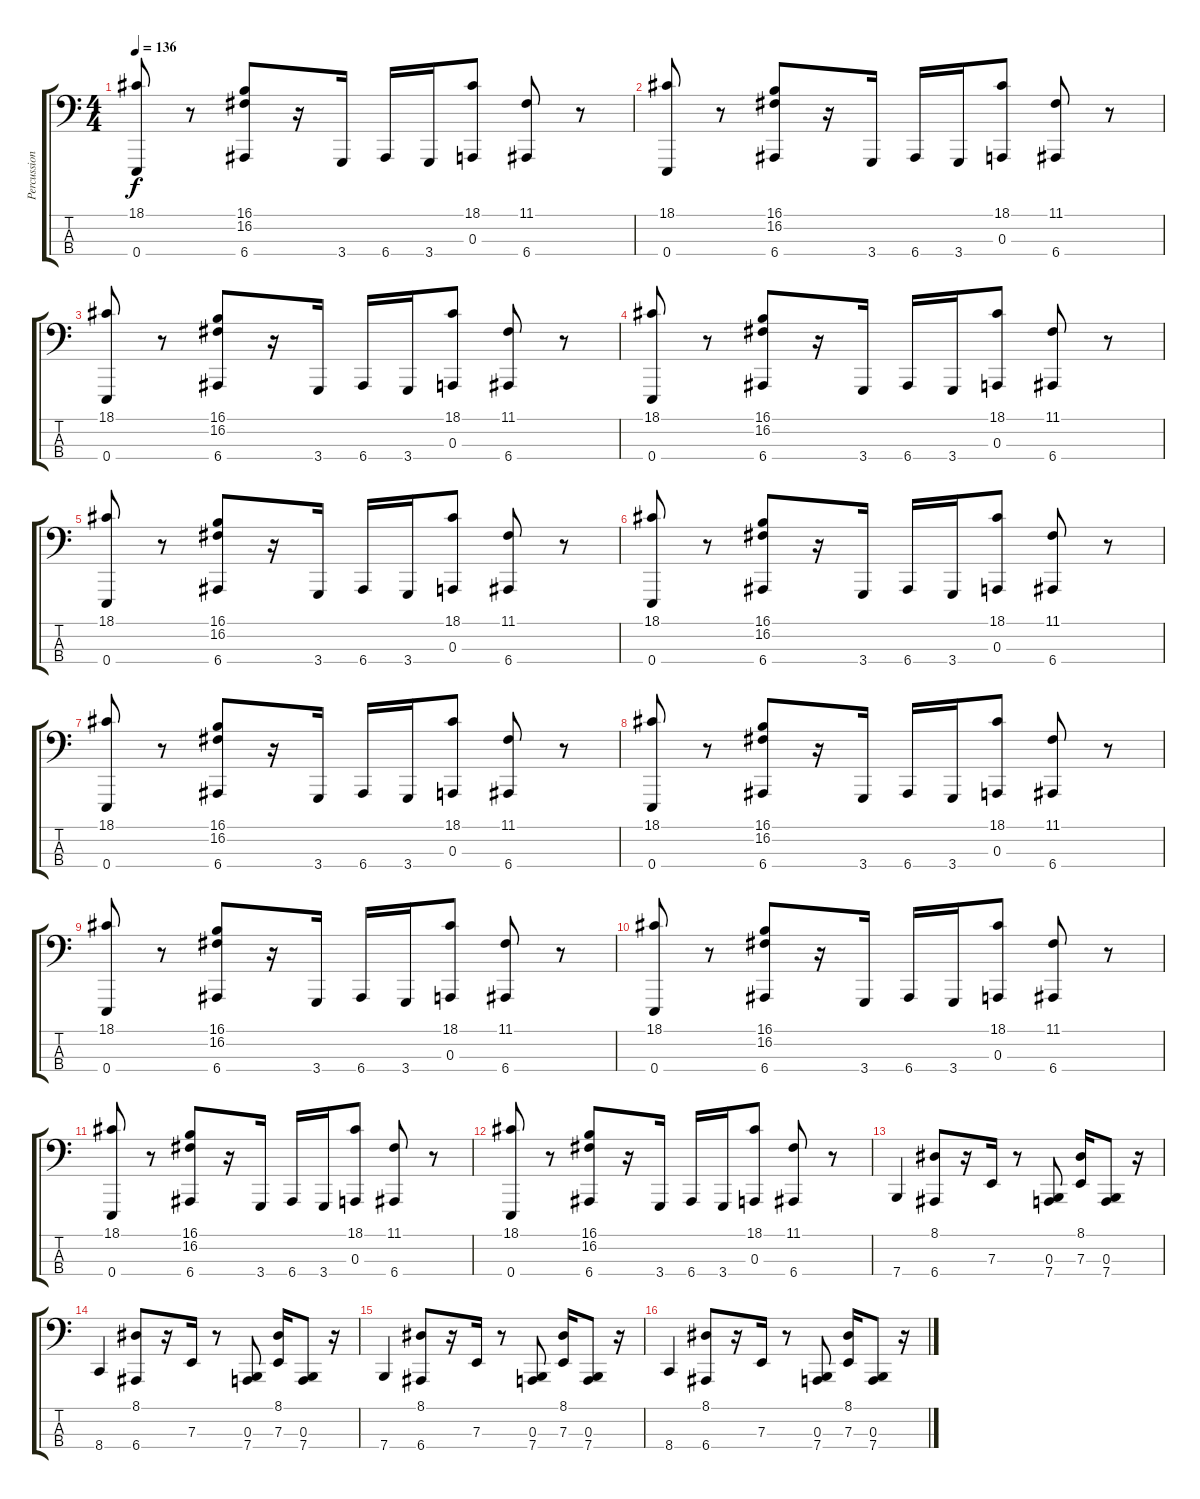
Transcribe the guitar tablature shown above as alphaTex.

\track ("Percussion II" "Percussion") {instrument taikodrum}
\staff {score tabs}
\tuning (G2 D2 A1 E1) {hide}
\ts (4 4)
\tempo 136
\clef f4
\ks c
(18.1 0.4).8{dy f} r.8 (16.1 16.2 6.4).8 r.16 3.4.16 6.4.16 3.4.16 (18.1 0.3).8 (11.1 6.4).8 r.8 |
(18.1 0.4).8 r.8 (16.1 16.2 6.4).8 r.16 3.4.16 6.4.16 3.4.16 (18.1 0.3).8 (11.1 6.4).8 r.8 |
(18.1 0.4).8 r.8 (16.1 16.2 6.4).8 r.16 3.4.16 6.4.16 3.4.16 (18.1 0.3).8 (11.1 6.4).8 r.8 |
(18.1 0.4).8 r.8 (16.1 16.2 6.4).8 r.16 3.4.16 6.4.16 3.4.16 (18.1 0.3).8 (11.1 6.4).8 r.8 |
(18.1 0.4).8 r.8 (16.1 16.2 6.4).8 r.16 3.4.16 6.4.16 3.4.16 (18.1 0.3).8 (11.1 6.4).8 r.8 |
(18.1 0.4).8 r.8 (16.1 16.2 6.4).8 r.16 3.4.16 6.4.16 3.4.16 (18.1 0.3).8 (11.1 6.4).8 r.8 |
(18.1 0.4).8 r.8 (16.1 16.2 6.4).8 r.16 3.4.16 6.4.16 3.4.16 (18.1 0.3).8 (11.1 6.4).8 r.8 |
(18.1 0.4).8 r.8 (16.1 16.2 6.4).8 r.16 3.4.16 6.4.16 3.4.16 (18.1 0.3).8 (11.1 6.4).8 r.8 |
(18.1 0.4).8 r.8 (16.1 16.2 6.4).8 r.16 3.4.16 6.4.16 3.4.16 (18.1 0.3).8 (11.1 6.4).8 r.8 |
(18.1 0.4).8 r.8 (16.1 16.2 6.4).8 r.16 3.4.16 6.4.16 3.4.16 (18.1 0.3).8 (11.1 6.4).8 r.8 |
(18.1 0.4).8 r.8 (16.1 16.2 6.4).8 r.16 3.4.16 6.4.16 3.4.16 (18.1 0.3).8 (11.1 6.4).8 r.8 |
(18.1 0.4).8 r.8 (16.1 16.2 6.4).8 r.16 3.4.16 6.4.16 3.4.16 (18.1 0.3).8 (11.1 6.4).8 r.8 |
7.4.4 (8.1 6.4).8 r.16 7.3.16 r.8 (0.3 7.4).8 (8.1 7.3).16 (0.3 7.4).8 r.16 |
8.4.4 (8.1 6.4).8 r.16 7.3.16 r.8 (0.3 7.4).8 (8.1 7.3).16 (0.3 7.4).8 r.16 |
7.4.4 (8.1 6.4).8 r.16 7.3.16 r.8 (0.3 7.4).8 (8.1 7.3).16 (0.3 7.4).8 r.16 |
8.4.4 (8.1 6.4).8 r.16 7.3.16 r.8 (0.3 7.4).8 (8.1 7.3).16 (0.3 7.4).8 r.16
